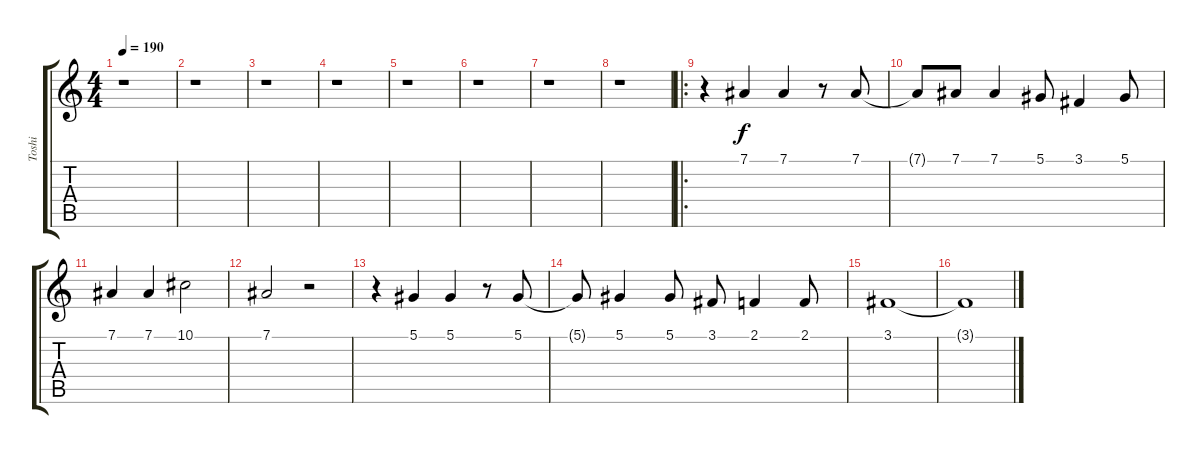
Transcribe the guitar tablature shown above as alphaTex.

\track ("Toshi" "Toshi") {instrument tenorsax}
\staff {score tabs}
\tuning (Eb4 Bb3 Gb3 Db3 Ab2 Eb2) {hide}
\ts (4 4)
\tempo 190
\clef g2
\ks c
r.1{dy f} |
r.1 |
r.1 |
r.1 |
r.1 |
r.1 |
r.1 |
r.1 |
\ro
r.4 7.1.4 7.1.4 r.8 7.1.8 |
7.1{t}.8 7.1.8 7.1.4 5.1.8 3.1.4 5.1.8 |
7.1.4 7.1.4 10.1.2 |
7.1.2 r.2 |
r.4 5.1.4 5.1.4 r.8 5.1.8 |
5.1{t}.8 5.1.4 5.1.8 3.1.8 2.1.4 2.1.8 |
3.1.1 |
3.1{t}.1
